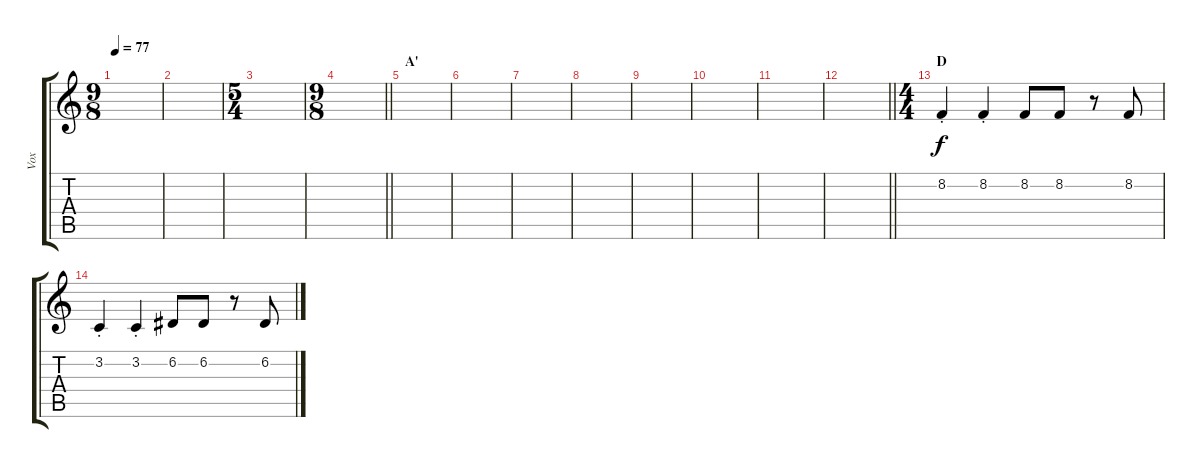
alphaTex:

\track ("Vox" "Vox") {instrument lead2sawtooth}
\staff {score tabs}
\tuning (D4 A3 F3 C3 G2 C2) {hide}
\ts (9 8)
\tempo 77
\clef g2
\ks c
|
|
\ts (5 4)
|
\ts (9 8)
\barLineRight lightlight
|
\section ("" "A'")
|
|
|
|
|
|
|
\barLineRight lightlight
|
\ts (4 4)
\section ("" "D")
8.2{st}.4 8.2{st}.4 8.2.8 8.2.8 r.8 8.2.8 |
3.2{st}.4 3.2{st}.4 6.2.8 6.2.8 r.8 6.2.8
